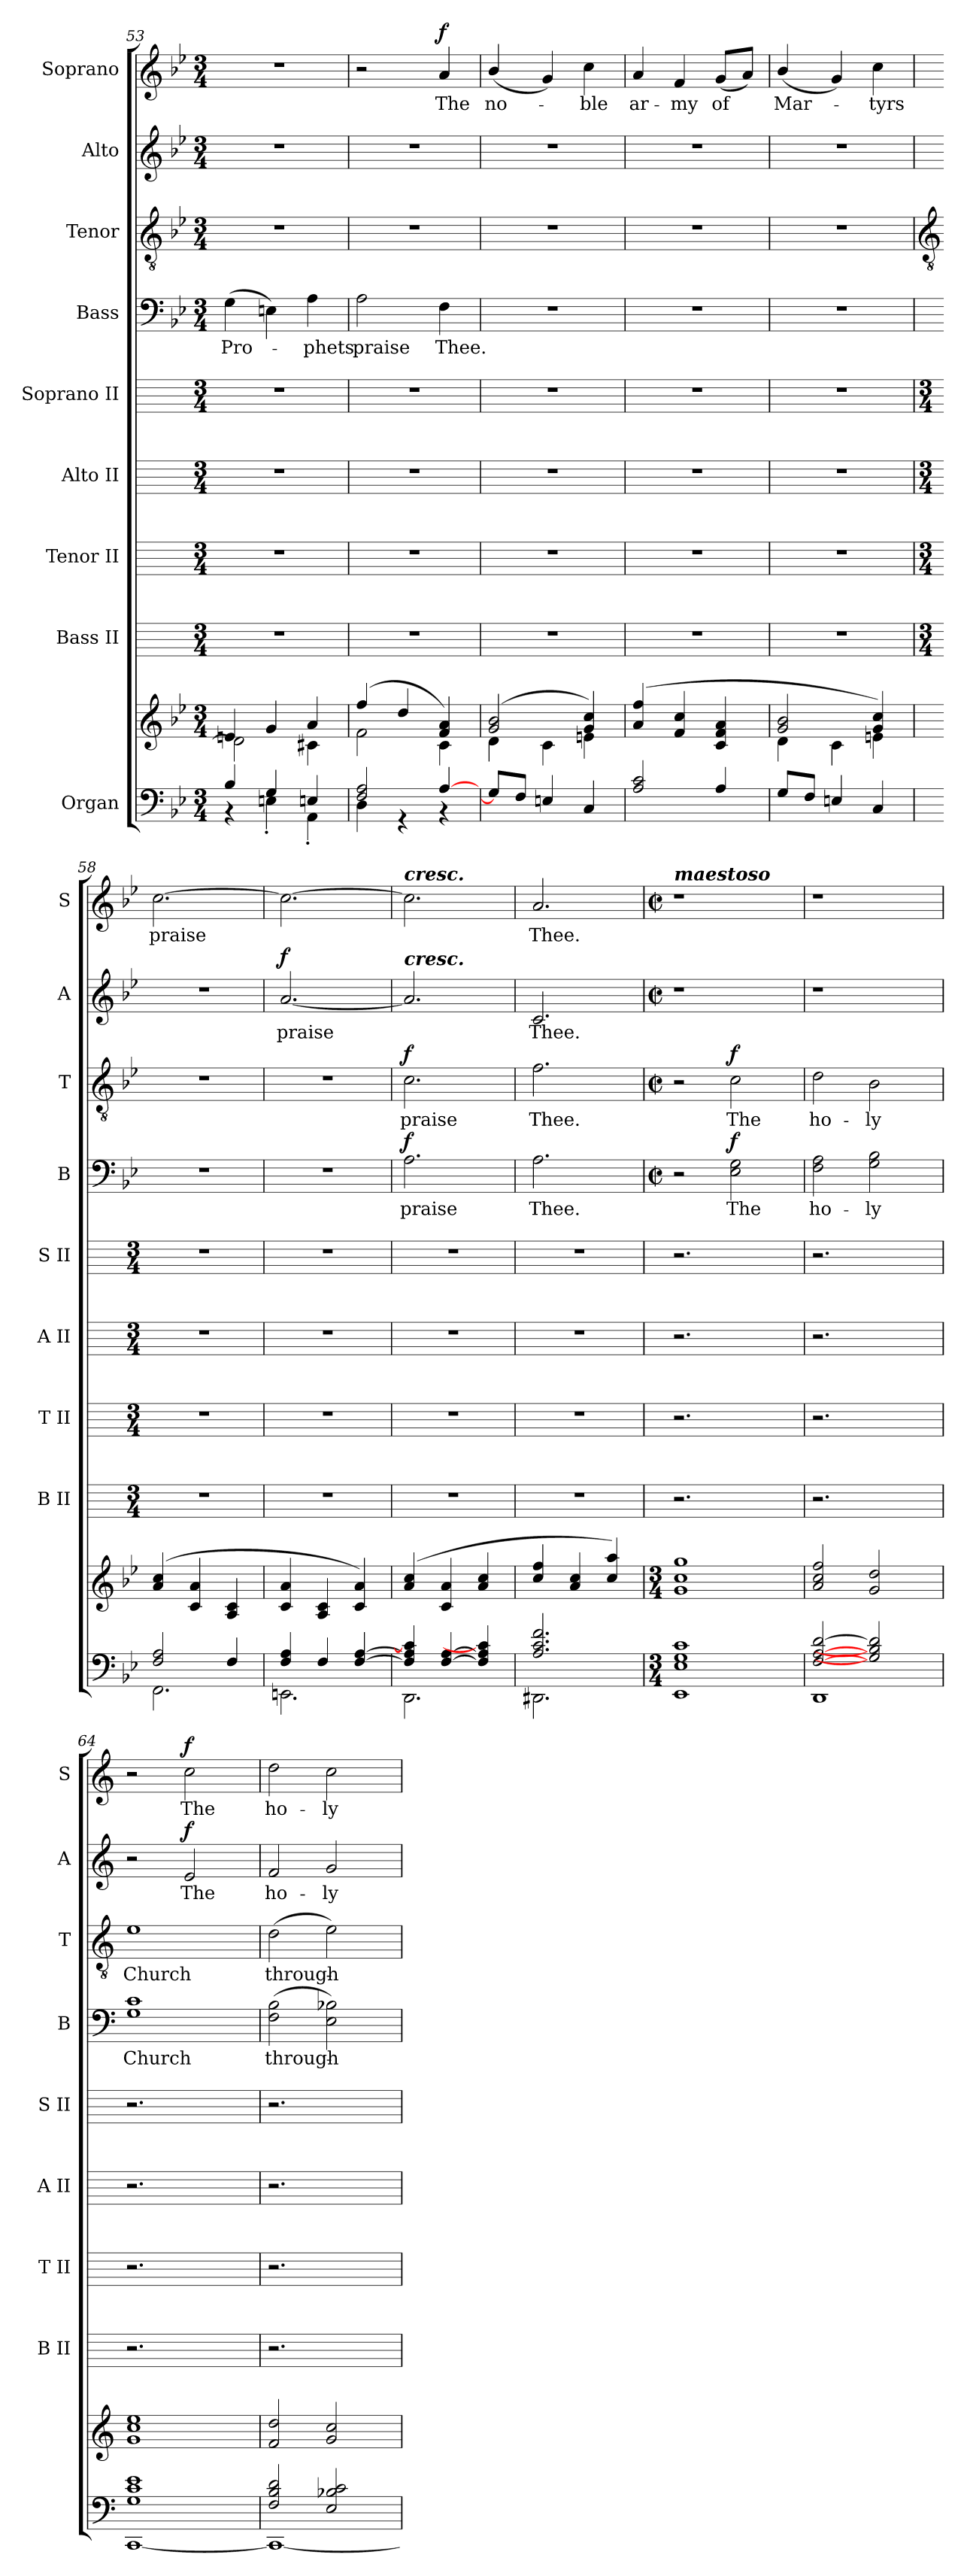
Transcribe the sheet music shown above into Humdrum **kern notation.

**kern	**kern	**kern	**kern	**kern	**kern	**kern	**text	**dynam	**kern	**text	**dynam	**kern	**text	**dynam	**kern	**text	**dynam
*part9	*part9	*part8	*part7	*part6	*part5	*part4	*part4	*part4	*part3	*part3	*part3	*part2	*part2	*part2	*part1	*part1	*part1
*staff10	*staff9	*staff8	*staff7	*staff6	*staff5	*staff4	*staff4	*staff4	*staff3	*staff3	*staff3	*staff2	*staff2	*staff2	*staff1	*staff1	*staff1
*I"Organ	*	*I"Bass II	*I"Tenor II	*I"Alto II	*I"Soprano II	*I"Bass	*	*	*I"Tenor	*	*	*I"Alto	*	*	*I"Soprano	*	*
*	*	*I'B II	*I'T II	*I'A II	*I'S II	*I'B	*	*	*I'T	*	*	*I'A	*	*	*I'S	*	*
*clefF4	*clefG2	*	*	*	*	*clefF4	*	*	*clefGv2	*	*	*clefG2	*	*	*clefG2	*	*
*k[b-e-]	*k[b-e-]	*	*	*	*	*k[b-e-]	*	*	*k[b-e-]	*	*	*k[b-e-]	*	*	*k[b-e-]	*	*
*B-:	*B-:	*	*	*	*	*B-:	*	*	*B-:	*	*	*B-:	*	*	*B-:	*	*
*M3/4	*M3/4	*M3/4	*M3/4	*M3/4	*M3/4	*M3/4	*	*	*M3/4	*	*	*M3/4	*	*	*M3/4	*	*
=53	=53	=53	=53	=53	=53	=53	=53	=53	=53	=53	=53	=53	=53	=53	=53	=53	=53
*^	*^	*	*	*	*	*	*	*	*	*	*	*	*	*	*	*	*
!	!	!	!	!	!	!	!	!	!LO:LY:b	!	!LO:N:vis=1	!	!	!LO:N:vis=1	!	!	!LO:N:vis=1	!	!
4B-/	4r	4en/	2d\]	2.r	2.r	2.r	2.r	(>4G	Pro-	.	2.r	.	.	2.r	.	.	2.r	.	.
4G/	4En'\	4g/	.	.	.	.	.	4En)	.	.	.	.	.	.	.	.	.	.	.
!	!	!	!	!	!	!	!	!	!LO:LY:b	!	!	!	!	!	!	!	!	!	!
4En/	4AA'\	4a/	4c#X\	.	.	.	.	4A	phets	.	.	.	.	.	.	.	.	.	.
=54	=54	=54	=54	=54	=54	=54	=54	=54	=54	=54	=54	=54	=54	=54	=54	=54	=54	=54	=54
!	!	!	!	!	!	!	!	!	!LO:LY:b	!	!LO:N:vis=1	!	!	!LO:N:vis=1	!	!	!	!	!
2F/ 2A/	4D\	(>4ff/	2f\	2.r	2.r	2.r	2.r	2A	praise	.	2.r	.	.	2.r	.	.	2r	.	.
.	4r	4dd/	.	.	.	.	.	.	.	.	.	.	.	.	.	.	.	.	.
!	!	!	!	!	!	!	!	!	!LO:LY:b	!	!	!	!	!	!	!	!	!LO:LY:b	!LO:DY:b
[4A/	4r	4f/ 4a/)	4c\	.	.	.	.	4F	Thee.	.	.	.	.	.	.	.	4a	The	f
=55	=55	=55	=55	=55	=55	=55	=55	=55	=55	=55	=55	=55	=55	=55	=55	=55	=55	=55	=55
!	!	!	!	!	!	!	!	!LO:N:vis=1	!	!	!LO:N:vis=1	!	!	!LO:N:vis=1	!	!	!	!LO:LY:b	!
8G/L]	2.ryy	(>2g/ 2b-/	4d\	2.r	2.r	2.r	2.r	2.r	.	.	2.r	.	.	2.r	.	.	(<4b-/	no-	.
8F/J	.	.	.	.	.	.	.	.	.	.	.	.	.	.	.	.	.	.	.
4En/	.	.	4c\	.	.	.	.	.	.	.	.	.	.	.	.	.	4g)	.	.
!	!	!	!	!	!	!	!	!	!	!	!	!	!	!	!	!	!	!LO:LY:b	!
4C/	.	4g/ 4cc/)	4en\	.	.	.	.	.	.	.	.	.	.	.	.	.	4cc	ble	.
=56	=56	=56	=56	=56	=56	=56	=56	=56	=56	=56	=56	=56	=56	=56	=56	=56	=56	=56	=56
!	!	!	!	!	!	!	!	!LO:N:vis=1	!	!	!LO:N:vis=1	!	!	!LO:N:vis=1	!	!	!	!LO:LY:b	!
2A/ 2c/	2.ryy	(>4a/ 4ff/	2.ryy	2.r	2.r	2.r	2.r	2.r	.	.	2.r	.	.	2.r	.	.	4a	ar-	.
!	!	!	!	!	!	!	!	!	!	!	!	!	!	!	!	!	!	!LO:LY:b	!
.	.	4f/ 4cc/	.	.	.	.	.	.	.	.	.	.	.	.	.	.	4f	-my	.
!	!	!	!	!	!	!	!	!	!	!	!	!	!	!	!	!	!	!LO:LY:b	!
4A/	.	4c/ 4f/ 4a/	.	.	.	.	.	.	.	.	.	.	.	.	.	.	(<8gL	of	.
.	.	.	.	.	.	.	.	.	.	.	.	.	.	.	.	.	8aJ)	.	.
=57	=57	=57	=57	=57	=57	=57	=57	=57	=57	=57	=57	=57	=57	=57	=57	=57	=57	=57	=57
!	!	!	!	!	!	!	!	!LO:N:vis=1	!	!	!LO:N:vis=1	!	!	!LO:N:vis=1	!	!	!	!LO:LY:b	!
8G/L	2.ryy	2g/ 2b-/	4d\	2.r	2.r	2.r	2.r	2.r	.	.	2.r	.	.	2.r	.	.	(<4b-/	Mar-	.
8F/J	.	.	.	.	.	.	.	.	.	.	.	.	.	.	.	.	.	.	.
4En/	.	.	4c\	.	.	.	.	.	.	.	.	.	.	.	.	.	4g)	.	.
!	!	!	!	!	!	!	!	!	!	!	!	!	!	!	!	!	!	!LO:LY:b	!
4C/	.	4g/ 4cc/)	4en\	.	.	.	.	.	.	.	.	.	.	.	.	.	4cc	tyrs	.
!!LO:LB:g=z
=58	=58	=58	=58	=58	=58	=58	=58	=58	=58	=58	=58	=58	=58	=58	=58	=58	=58	=58	=58
*	*	*	*	*	*	*	*	*	*	*	*clefGv2	*	*	*	*	*	*	*	*
*	*	*	*	*M3/4	*M3/4	*M3/4	*M3/4	*	*	*	*	*	*	*	*	*	*	*	*
!	!	!	!	!	!	!	!	!LO:N:vis=1	!	!	!LO:N:vis=1	!	!	!LO:N:vis=1	!	!	!	!LO:LY:b	!
2F/ 2A/	2.FF\	(>4a/ 4cc/	2.ryy	2.r	2.r	2.r	2.r	2.r	.	.	2.r	.	.	2.r	.	.	[2.cc	praise	.
.	.	4c/ 4a/	.	.	.	.	.	.	.	.	.	.	.	.	.	.	.	.	.
4F/	.	4A/ 4c/	.	.	.	.	.	.	.	.	.	.	.	.	.	.	.	.	.
=59	=59	=59	=59	=59	=59	=59	=59	=59	=59	=59	=59	=59	=59	=59	=59	=59	=59	=59	=59
!	!	!	!	!	!	!	!	!LO:N:vis=1	!	!	!LO:N:vis=1	!	!	!	!LO:LY:b	!LO:DY:b	!	!	!
4F/ 4A/	2.EEn\	4c/ 4a/	2.ryy	2.r	2.r	2.r	2.r	2.r	.	.	2.r	.	.	[2.a	praise	f	2.cc_	.	.
4F/	.	4A/ 4c/	.	.	.	.	.	.	.	.	.	.	.	.	.	.	.	.	.
[4F/ [4A/	.	4c/ 4a/)	.	.	.	.	.	.	.	.	.	.	.	.	.	.	.	.	.
=60	=60	=60	=60	=60	=60	=60	=60	=60	=60	=60	=60	=60	=60	=60	=60	=60	=60	=60	=60
!	!	!	!	!	!	!	!	!	!	!	!	!	!	!	!	!	!LO:TX:a:Bi:t=cresc.	!	!
!	!	!	!	!	!	!	!	!	!	!	!	!	!	!LO:TX:a:Bi:t=cresc.	!	!	!	!	!
!	!	!	!	!	!	!	!	!	!LO:LY:b	!LO:DY:b	!	!LO:LY:b	!LO:DY:b	!	!	!	!	!	!
4F/] 4A/] 4c/]	2.DD\	(>4a/ 4cc/	2.ryy	2.r	2.r	2.r	2.r	2.A	praise	f	2.c	praise	f	2.a]	.	.	2.cc]	.	.
[4F/ [4A/	.	4c/ 4a/	.	.	.	.	.	.	.	.	.	.	.	.	.	.	.	.	.
4F/] 4A/] 4c/]	.	4a/ 4cc/	.	.	.	.	.	.	.	.	.	.	.	.	.	.	.	.	.
=61	=61	=61	=61	=61	=61	=61	=61	=61	=61	=61	=61	=61	=61	=61	=61	=61	=61	=61	=61
!	!	!	!	!	!	!	!	!	!LO:LY:b	!	!	!LO:LY:b	!	!	!LO:LY:b	!	!	!LO:LY:b	!
2.A/ 2.c/ 2.f/	2.DD#X\	4cc/ 4ff/	2.ryy	2.r	2.r	2.r	2.r	2.A	Thee.	.	2.f	Thee.	.	2.c	Thee.	.	2.a	Thee.	.
.	.	4a/ 4cc/	.	.	.	.	.	.	.	.	.	.	.	.	.	.	.	.	.
.	.	4cc/ 4aa/)	.	.	.	.	.	.	.	.	.	.	.	.	.	.	.	.	.
=62	=62	=62	=62	=62	=62	=62	=62	=62	=62	=62	=62	=62	=62	=62	=62	=62	=62	=62	=62
*k[]	*	*k[]	*	*	*	*	*	*k[]	*	*	*k[]	*	*	*k[]	*	*	*k[]	*	*
*C:	*	*C:	*	*	*	*	*	*C:	*	*	*C:	*	*	*C:	*	*	*C:	*	*
*M3/4	*	*M3/4	*	*	*	*	*	*M2/2	*	*	*M2/2	*	*	*M2/2	*	*	*M2/2	*	*
*	*	*	*	*	*	*	*	*met(c|)	*	*	*met(c|)	*	*	*met(c|)	*	*	*met(c|)	*	*
!	!	!	!	!	!	!	!	!	!	!	!	!	!	!	!	!	!LO:TX:a:Bi:t=maestoso	!	!
1E/ 1G/ 1c/	1EE\	1gg/	1g\ 1cc\	2.r	2.r	2.r	2.r	2r	.	.	2r	.	.	1r	.	.	1r	.	.
!	!	!	!	!	!	!	!	!	!LO:LY:b	!LO:DY:b	!	!LO:LY:b	!LO:DY:b	!	!	!	!	!	!
.	.	.	.	.	.	.	.	2E 2G	The	f	2c	The	f	.	.	.	.	.	.
.	.	.	.	4ryy	4ryy	4ryy	4ryy	.	.	.	.	.	.	.	.	.	.	.	.
=63	=63	=63	=63	=63	=63	=63	=63	=63	=63	=63	=63	=63	=63	=63	=63	=63	=63	=63	=63
!	!	!	!LO:N:vis=1	!	!	!	!	!	!LO:LY:b	!	!	!LO:LY:b	!	!	!	!	!	!	!
[2F/ [2A/ [2d/	1DD\	2a/ 2cc/ 2ff/	2.ryy	2.r	2.r	2.r	2.r	2F 2A	ho-	.	2d	ho-	.	1r	.	.	1r	.	.
!	!	!	!	!	!	!	!	!	!LO:LY:b	!	!	!LO:LY:b	!	!	!	!	!	!	!
2G/] 2B/] 2d/]	.	2g/ 2dd/	.	.	.	.	.	2G 2B	-ly	.	2B	-ly	.	.	.	.	.	.	.
.	.	.	4ryy	4ryy	4ryy	4ryy	4ryy	.	.	.	.	.	.	.	.	.	.	.	.
=64	=64	=64	=64	=64	=64	=64	=64	=64	=64	=64	=64	=64	=64	=64	=64	=64	=64	=64	=64
!	!	!	!	!	!	!	!	!	!LO:LY:b	!	!	!LO:LY:b	!	!	!	!	!	!	!
1G/ 1c/ 1e/	[1CC\	1cc/ 1ee/	1g\	2.r	2.r	2.r	2.r	1G 1c	Church	.	1e	Church	.	2r	.	.	2r	.	.
!	!	!	!	!	!	!	!	!	!	!	!	!	!	!	!LO:LY:b	!LO:DY:b	!	!LO:LY:b	!LO:DY:b
.	.	.	.	.	.	.	.	.	.	.	.	.	.	2e	The	f	2cc	The	f
.	.	.	.	4ryy	4ryy	4ryy	4ryy	.	.	.	.	.	.	.	.	.	.	.	.
=65	=65	=65	=65	=65	=65	=65	=65	=65	=65	=65	=65	=65	=65	=65	=65	=65	=65	=65	=65
!	!	!	!LO:N:vis=1	!	!	!	!	!	!LO:LY:b	!	!	!LO:LY:b	!	!	!LO:LY:b	!	!	!LO:LY:b	!
2F/ 2B/ 2d/	1CC\_	2f/ 2dd/	2.ryy	2.r	2.r	2.r	2.r	(>2F 2B	through-	.	(>2d	through-	.	2f	ho-	.	2dd	ho-	.
!	!	!	!	!	!	!	!	!	!	!	!	!	!	!	!LO:LY:b	!	!	!LO:LY:b	!
2E/ 2B-X/ 2c/	.	2g/ 2cc/	.	.	.	.	.	2E 2B-X)	.	.	2e)	.	.	2g	-ly	.	2cc	-ly	.
.	.	.	4ryy	4ryy	4ryy	4ryy	4ryy	.	.	.	.	.	.	.	.	.	.	.	.
*v	*v	*	*	*	*	*	*	*	*	*	*	*	*	*	*	*	*	*	*
*	*v	*v	*	*	*	*	*	*	*	*	*	*	*	*	*	*	*	*
=	=	=	=	=	=	=	=	=	=	=	=	=	=	=	=	=	=
*-	*-	*-	*-	*-	*-	*-	*-	*-	*-	*-	*-	*-	*-	*-	*-	*-	*-
